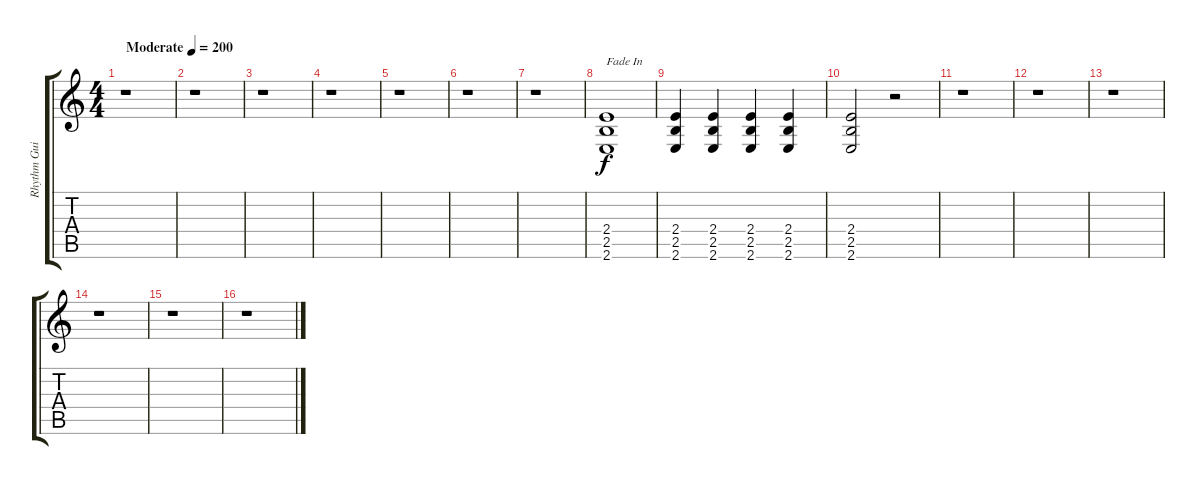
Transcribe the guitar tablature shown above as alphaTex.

\track ("Rhythm Guitar  " "Rhythm Gui") {instrument overdrivenguitar}
\staff {score tabs}
\tuning (E4 B3 G3 D3 A2 D2) {hide}
\ts (4 4)
\tempo (200 "Moderate")
\clef g2
\ks c
r.1{dy f instrument overdrivenguitar} |
r.1 |
r.1 |
r.1 |
r.1 |
r.1 |
r.1 |
(2.4 2.5 2.6).1{txt "Fade In"} |
(2.4 2.5 2.6).4 (2.4 2.5 2.6).4 (2.4 2.5 2.6).4 (2.4 2.5 2.6).4 |
(2.4 2.5 2.6).2 r.2 |
r.1 |
r.1 |
r.1 |
r.1 |
r.1 |
r.1
